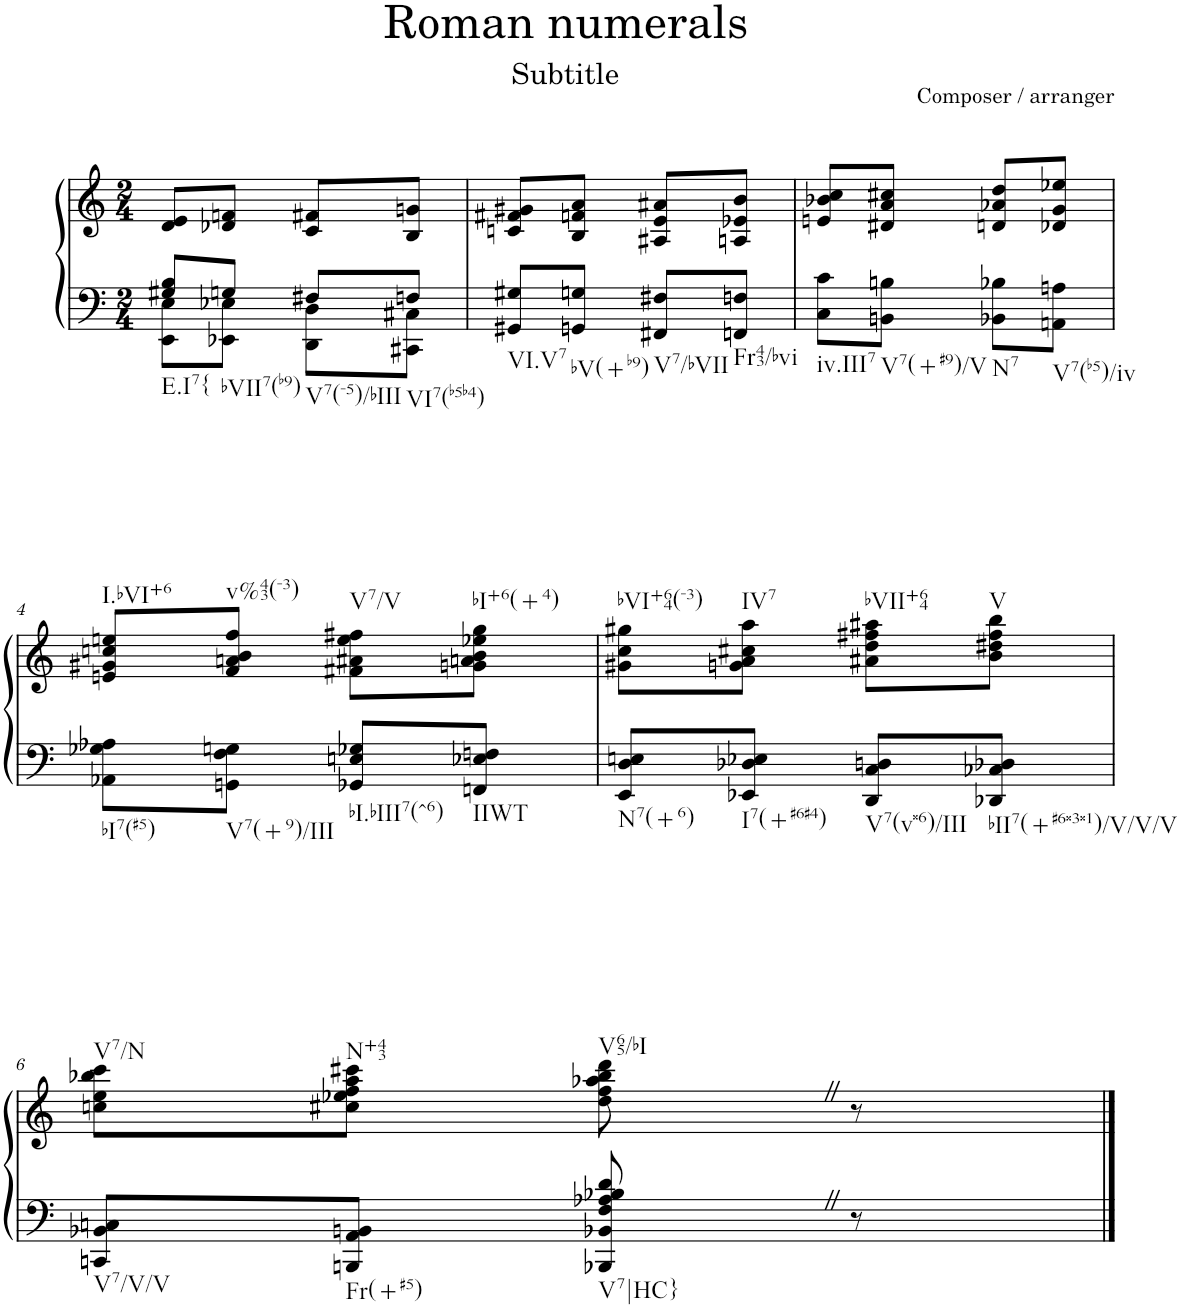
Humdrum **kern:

**kern	**kern	**harte
*part1	*part1	*part1
*staff2	*staff1	*
*I"Piano	*	*
*I'Pno.	*	*
*clefF4	*clefG2	*
*k[]	*k[]	*
*M2/4	*M2/4	*
=1	=1	=1
*^	*	*
8G#X/ 8B/L	8EE\ 8E\L	8d/ 8e/L	.
8Gn/J	8EE-X\ 8E-X\J	8d-X/ 8fn/J	.
8F#X/L	8DD\ 8D\L	8c/ 8f#X/L	.
8Fn/J	8CC#X\ 8C#X\J	8B/ 8gn/J	.
*v	*v	*	*
=2	=2	=2
8GG#X/ 8G#X/L	8cn/ 8f#X/ 8g#X/L	.
8GGn/ 8Gn/J	8B/ 8fn/ 8a/J	.
8FF#X/ 8F#X/L	8A#X/ 8e/ 8a#X/L	.
8FFn/ 8Fn/J	8An/ 8e-X/ 8b/J	.
=3	=3	=3
8C\ 8c\L	8en/ 8b-X/ 8cc/L	.
8BBn\ 8Bn\J	8d#X/ 8a/ 8cc#X/J	.
8BB-X\ 8B-X\L	8dn/ 8a-X/ 8dd/L	.
8AAn\ 8An\J	8d-X/ 8g/ 8ee-X/J	.
!!LO:LB:g=z
=4	=4	=4
8AA-X\ 8G-X\ 8A-X\L	8en/ 8g#X/ 8ccn/ 8een/L	.
8GGn\ 8F\ 8Gn\J	8f/ 8an/ 8b/ 8ff/J	.
8GG-X/ 8En/ 8G-X/L	8f#X\ 8a#X\ 8ee\ 8ff#X\L	.
8FFn/ 8E-X/ 8Fn/J	8gn\ 8an\ 8b\ 8ee-X\ 8gg\J	.
=5	=5	=5
!	!	!LO:H:kt=N7(+6)
8EE/ 8D/ 8En/L	8g#X\ 8cc\ 8gg#X\L	N
8EE-X/ 8D-X/ 8E-X/J	8gn\ 8a\ 8cc#X\ 8aa\J	.
8DD/ 8C/ 8Dn/L	8a#X\ 8dd\ 8ff#X\ 8aa#X\L	.
8DD-X/ 8C-X/ 8D-X/J	8b\ 8dd#X\ 8ff#\ 8bb\J	.
!!LO:LB:g=z
=6	=6	=6
8CCn/ 8BB-X/ 8Cn/L	8ccn\ 8ee\ 8bb-X\ 8ccc\L	.
!	!	!LO:H:kt=Fr(+#5)
8BBBn/ 8AA/ 8BBn/J	8cc#X\ 8ee-X\ 8ff\ 8aa\ 8ccc#X\J	N
8BBB-X/Z 8BB-X/Z 8F/Z 8A-X/Z 8B-X/Z 8d/Z	8dd\Z 8ff\Z 8aa-X\Z 8bb-\Z 8ddd\Z	.
8r	8r	.
==	==	==
*-	*-	*-
